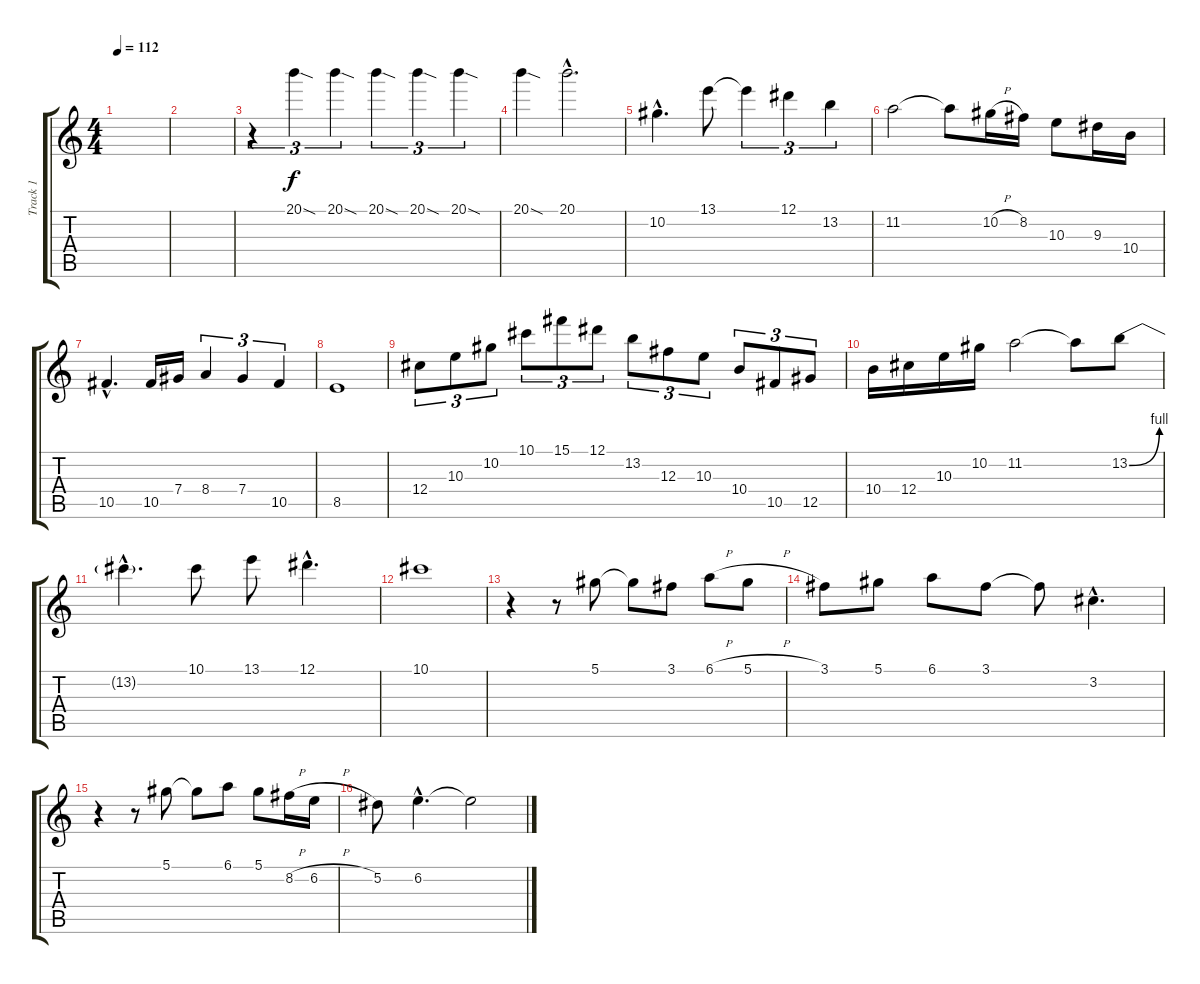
\track ("Track 1" "Track 1") {instrument acousticguitarsteel}
\staff {score tabs}
\tuning (Eb4 Bb3 Gb3 Db3 Ab2 Eb2) {hide}
\ts (4 4)
\tempo 112
\clef g2
\ks c
|
|
r.4{tu (3 2)} 20.1{sod}.4{tu (3 2)} 20.1{sod}.4{tu (3 2)} 20.1{sod}.4{tu (3 2)} 20.1{sod}.4{tu (3 2)} 20.1{sod}.4{tu (3 2)} |
20.1{sod}.4 20.1{hac}.2{d} |
10.2{hac}.4{d} 13.1.8 13.1{t}.4{tu (3 2)} 12.1.4{tu (3 2)} 13.2.4{tu (3 2)} |
11.2.2 11.2{t}.8 10.2{h}.16 8.2.16 10.3.8 9.3.16 10.4.16 |
10.5{hac}.4{d} 10.5.16 7.4.16 8.4.4{tu (3 2)} 7.4.4{tu (3 2)} 10.5.4{tu (3 2)} |
8.5.1 |
12.4.8{tu (3 2)} 10.3.8{tu (3 2)} 10.2.8{tu (3 2)} 10.1.8{tu (3 2)} 15.1.8{tu (3 2)} 12.1.8{tu (3 2)} 13.2.8{tu (3 2)} 12.3.8{tu (3 2)} 10.3.8{tu (3 2)} 10.4.8{tu (3 2)} 10.5.8{tu (3 2)} 12.5.8{tu (3 2)} |
10.4.16 12.4.16 10.3.16 10.2.16 11.2.2 11.2{t}.8 13.2{be (bend 0 0 60 4)}.8 |
13.2{hac t}.4{d} 10.1.8 13.1.8 12.1{hac}.4{d} |
10.1.1 |
r.4 r.8 5.1.8 5.1{t}.8 3.1.8 6.1{h}.8 5.1{h}.8 |
3.1.8 5.1.8 6.1.8 3.1.8 3.1{t}.8 3.2{hac}.4{d} |
r.4 r.8 5.1.8 5.1{t}.8 6.1.8 5.1.8 8.2{h}.16 6.2{h}.16 |
5.2.8 6.2{hac}.4{d} 6.2{t}.2
